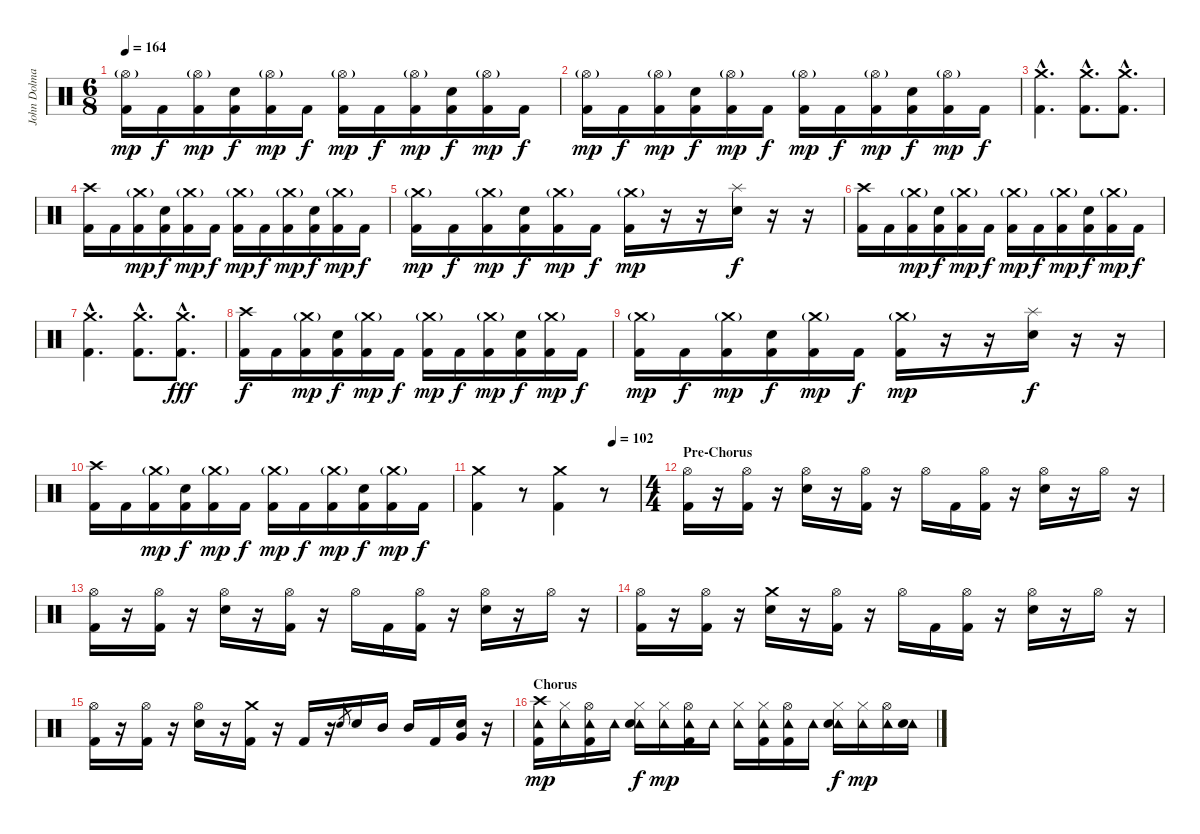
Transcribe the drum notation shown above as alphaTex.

\track ("John Dolmayan (Drums)" "John Dolma") {instrument percussion}
\staff {score}
\articulation defaults
\ts (6 8)
\tempo 164
\clef neutral
\ks c
("Hi-Hat (open)"{g} "Kick (hit) 2").16{dy mp} "Kick (hit) 2".16{dy f} ("Hi-Hat (open)"{g} "Kick (hit) 2").16{dy mp} ("Electric Snare (hit)" "Kick (hit) 2").16{dy f} ("Hi-Hat (open)"{g} "Kick (hit) 2").16{dy mp} "Kick (hit) 2".16{dy f} ("Hi-Hat (open)"{g} "Kick (hit) 2").16{dy mp} "Kick (hit) 2".16{dy f} ("Hi-Hat (open)"{g} "Kick (hit) 2").16{dy mp} ("Electric Snare (hit)" "Kick (hit) 2").16{dy f} ("Hi-Hat (open)"{g} "Kick (hit) 2").16{dy mp} "Kick (hit) 2".16{dy f} |
("Hi-Hat (open)"{g} "Kick (hit) 2").16{dy mp} "Kick (hit) 2".16{dy f} ("Hi-Hat (open)"{g} "Kick (hit) 2").16{dy mp} ("Electric Snare (hit)" "Kick (hit) 2").16{dy f} ("Hi-Hat (open)"{g} "Kick (hit) 2").16{dy mp} "Kick (hit) 2".16{dy f} ("Hi-Hat (open)"{g} "Kick (hit) 2").16{dy mp} "Kick (hit) 2".16{dy f} ("Hi-Hat (open)"{g} "Kick (hit) 2").16{dy mp} ("Electric Snare (hit)" "Kick (hit) 2").16{dy f} ("Hi-Hat (open)"{g} "Kick (hit) 2").16{dy mp} "Kick (hit) 2".16{dy f} |
("Crash medium (hit)"{hac} "Kick (hit) 2"{hac}).4{d} ("Crash medium (hit)"{hac} "Kick (hit) 2"{hac}).8{d} ("Crash medium (hit)"{hac} "Kick (hit) 2"{hac}).8{d} |
("Crash high (hit)" "Kick (hit) 2").16 "Kick (hit) 2".16 ("Crash medium (hit)"{g} "Kick (hit) 2").16{dy mp} ("Electric Snare (hit)" "Kick (hit) 2").16{dy f} ("Crash medium (hit)"{g} "Kick (hit) 2").16{dy mp} "Kick (hit) 2".16{dy f} ("Crash medium (hit)"{g} "Kick (hit) 2").16{dy mp} "Kick (hit) 2".16{dy f} ("Crash medium (hit)"{g} "Kick (hit) 2").16{dy mp} ("Electric Snare (hit)" "Kick (hit) 2").16{dy f} ("Crash medium (hit)"{g} "Kick (hit) 2").16{dy mp} "Kick (hit) 2".16{dy f} |
("Crash medium (hit)"{g} "Kick (hit) 2").16{dy mp} "Kick (hit) 2".16{dy f} ("Crash medium (hit)"{g} "Kick (hit) 2").16{dy mp} ("Electric Snare (hit)" "Kick (hit) 2").16{dy f} ("Crash medium (hit)"{g} "Kick (hit) 2").16{dy mp} "Kick (hit) 2".16{dy f} ("Crash medium (hit)"{g} "Kick (hit) 2").16{dy mp} r.16 r.16 ("Splash (hit)" "Electric Snare (hit)").16{dy f} r.16 r.16 |
("Crash high (hit)" "Kick (hit) 2").16 "Kick (hit) 2".16 ("Crash medium (hit)"{g} "Kick (hit) 2").16{dy mp} ("Electric Snare (hit)" "Kick (hit) 2").16{dy f} ("Crash medium (hit)"{g} "Kick (hit) 2").16{dy mp} "Kick (hit) 2".16{dy f} ("Crash medium (hit)"{g} "Kick (hit) 2").16{dy mp} "Kick (hit) 2".16{dy f} ("Crash medium (hit)"{g} "Kick (hit) 2").16{dy mp} ("Electric Snare (hit)" "Kick (hit) 2").16{dy f} ("Crash medium (hit)"{g} "Kick (hit) 2").16{dy mp} "Kick (hit) 2".16{dy f} |
("Crash medium (hit)"{hac} "Kick (hit) 2"{hac}).4{d} ("Crash medium (hit)"{hac} "Kick (hit) 2"{hac}).8{d} ("Crash medium (hit)"{hac} "Kick (hit) 2"{hac}).8{d dy fff} |
("Crash high (hit)" "Kick (hit) 2").16{dy f} "Kick (hit) 2".16 ("Crash medium (hit)"{g} "Kick (hit) 2").16{dy mp} ("Electric Snare (hit)" "Kick (hit) 2").16{dy f} ("Crash medium (hit)"{g} "Kick (hit) 2").16{dy mp} "Kick (hit) 2".16{dy f} ("Crash medium (hit)"{g} "Kick (hit) 2").16{dy mp} "Kick (hit) 2".16{dy f} ("Crash medium (hit)"{g} "Kick (hit) 2").16{dy mp} ("Electric Snare (hit)" "Kick (hit) 2").16{dy f} ("Crash medium (hit)"{g} "Kick (hit) 2").16{dy mp} "Kick (hit) 2".16{dy f} |
("Crash medium (hit)"{g} "Kick (hit) 2").16{dy mp} "Kick (hit) 2".16{dy f} ("Crash medium (hit)"{g} "Kick (hit) 2").16{dy mp} ("Electric Snare (hit)" "Kick (hit) 2").16{dy f} ("Crash medium (hit)"{g} "Kick (hit) 2").16{dy mp} "Kick (hit) 2".16{dy f} ("Crash medium (hit)"{g} "Kick (hit) 2").16{dy mp} r.16 r.16 ("Splash (hit)" "Electric Snare (hit)").16{dy f} r.16 r.16 |
("Crash high (hit)" "Kick (hit) 2").16 "Kick (hit) 2".16 ("Crash medium (hit)"{g} "Kick (hit) 2").16{dy mp} ("Electric Snare (hit)" "Kick (hit) 2").16{dy f} ("Crash medium (hit)"{g} "Kick (hit) 2").16{dy mp} "Kick (hit) 2".16{dy f} ("Crash medium (hit)"{g} "Kick (hit) 2").16{dy mp} "Kick (hit) 2".16{dy f} ("Crash medium (hit)"{g} "Kick (hit) 2").16{dy mp} ("Electric Snare (hit)" "Kick (hit) 2").16{dy f} ("Crash medium (hit)"{g} "Kick (hit) 2").16{dy mp} "Kick (hit) 2".16{dy f} |
\tempo (102 0.8333333333333334)
("Crash medium (hit)" "Kick (hit) 2").4 r.8 ("Crash medium (hit)" "Kick (hit) 2").4 r.8 |
\ts (4 4)
\section ("" "Pre-Chorus")
("Hi-Hat (open)" "Kick (hit) 2").16 r.16 ("Hi-Hat (open)" "Kick (hit) 2").16 r.16 ("Hi-Hat (open)" "Electric Snare (hit)").16 r.16 ("Hi-Hat (open)" "Kick (hit) 2").16 r.16 "Hi-Hat (open)".16 "Kick (hit) 2".16 ("Hi-Hat (open)" "Kick (hit) 2").16 r.16 ("Hi-Hat (open)" "Electric Snare (hit)").16 r.16 "Hi-Hat (open)".16 r.16 |
("Hi-Hat (open)" "Kick (hit) 2").16 r.16 ("Hi-Hat (open)" "Kick (hit) 2").16 r.16 ("Hi-Hat (open)" "Electric Snare (hit)").16 r.16 ("Hi-Hat (open)" "Kick (hit) 2").16 r.16 "Hi-Hat (open)".16 "Kick (hit) 2".16 ("Hi-Hat (open)" "Kick (hit) 2").16 r.16 ("Hi-Hat (open)" "Electric Snare (hit)").16 r.16 "Hi-Hat (open)".16 r.16 |
("Hi-Hat (open)" "Kick (hit) 2").16 r.16 ("Hi-Hat (open)" "Kick (hit) 2").16 r.16 ("Crash medium (hit)" "Electric Snare (hit)").16 r.16 ("Hi-Hat (open)" "Kick (hit) 2").16 r.16 "Hi-Hat (open)".16 "Kick (hit) 2".16 ("Hi-Hat (open)" "Kick (hit) 2").16 r.16 ("Hi-Hat (open)" "Electric Snare (hit)").16 r.16 "Hi-Hat (open)".16 r.16 |
("Hi-Hat (open)" "Kick (hit) 2").16 r.16 ("Hi-Hat (open)" "Kick (hit) 2").16 r.16 ("Hi-Hat (open)" "Electric Snare (hit)").16 r.16 ("Crash medium (hit)" "Kick (hit) 2").16 r.16 "Kick (hit) 2".16 r.16 "Electric Snare (hit)".8{gr} "Electric Snare (hit)".16 "Mid Tom (hit)".16 "Mid Tom (hit)".16 "Kick (hit) 2".16 ("Very Low Tom (hit)" "Electric Snare (hit)").16 r.16 |
\section ("" "Chorus")
("Crash high (hit)" "Tambourine (hit)" "Kick (hit) 2").16{dy mp} ("Hi-Hat (closed)" "Tambourine (hit)").16 ("Hi-Hat (open)" "Tambourine (hit)" "Kick (hit) 2").16 "Tambourine (hit)".16 ("Hi-Hat (closed)" "Tambourine (hit)" "Electric Snare (hit)").16{dy f} ("Hi-Hat (closed)" "Tambourine (hit)").16{dy mp} ("Hi-Hat (open)" "Tambourine (hit)" "Kick (hit) 2").16 "Tambourine (hit)".16 ("Hi-Hat (closed)" "Tambourine (hit)").16 ("Hi-Hat (closed)" "Tambourine (hit)" "Kick (hit) 2").16 ("Hi-Hat (open)" "Tambourine (hit)" "Kick (hit) 2").16 "Tambourine (hit)".16 ("Hi-Hat (closed)" "Tambourine (hit)" "Electric Snare (hit)").16{dy f} ("Hi-Hat (closed)" "Tambourine (hit)").16{dy mp} ("Hi-Hat (open)" "Tambourine (hit)").16 ("Tambourine (hit)" "Electric Snare (hit)").16
